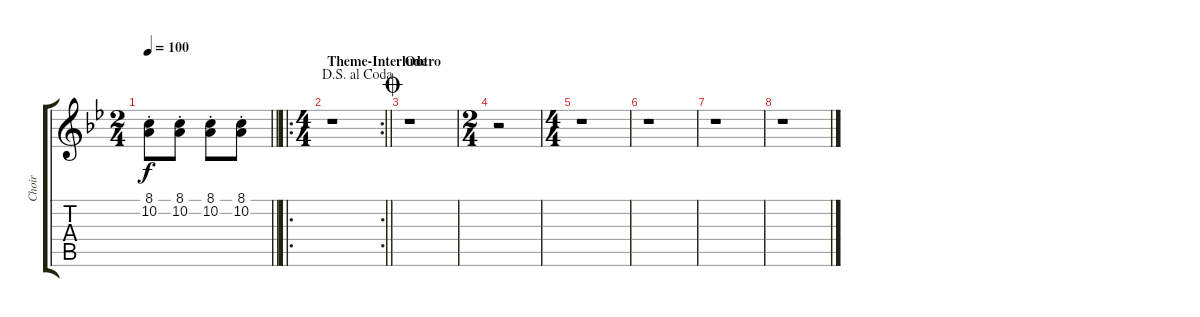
\track ("Choir" "Choir") {instrument choiraahs}
\staff {score tabs}
\tuning (E4 B3 G3 D3 A2 E2) {hide}
\ts (2 4)
\tempo 100
\clef g2
\barLineRight lightlight
\ks bb
(8.1{st} 10.2{st}).8{dy f} (8.1{st} 10.2{st}).8 (8.1{st} 10.2{st}).8 (8.1{st} 10.2{st}).8 |
\ro
\rc 2
\ts (4 4)
\section ("" "Theme-Interlude")
\jump dalsegnoalcoda
\barLineRight lightlight
r.1 |
\section ("" "Outro")
\jump coda
r.1 |
\ts (2 4)
r.2 |
\ts (4 4)
r.1 |
r.1 |
r.1 |
r.1
